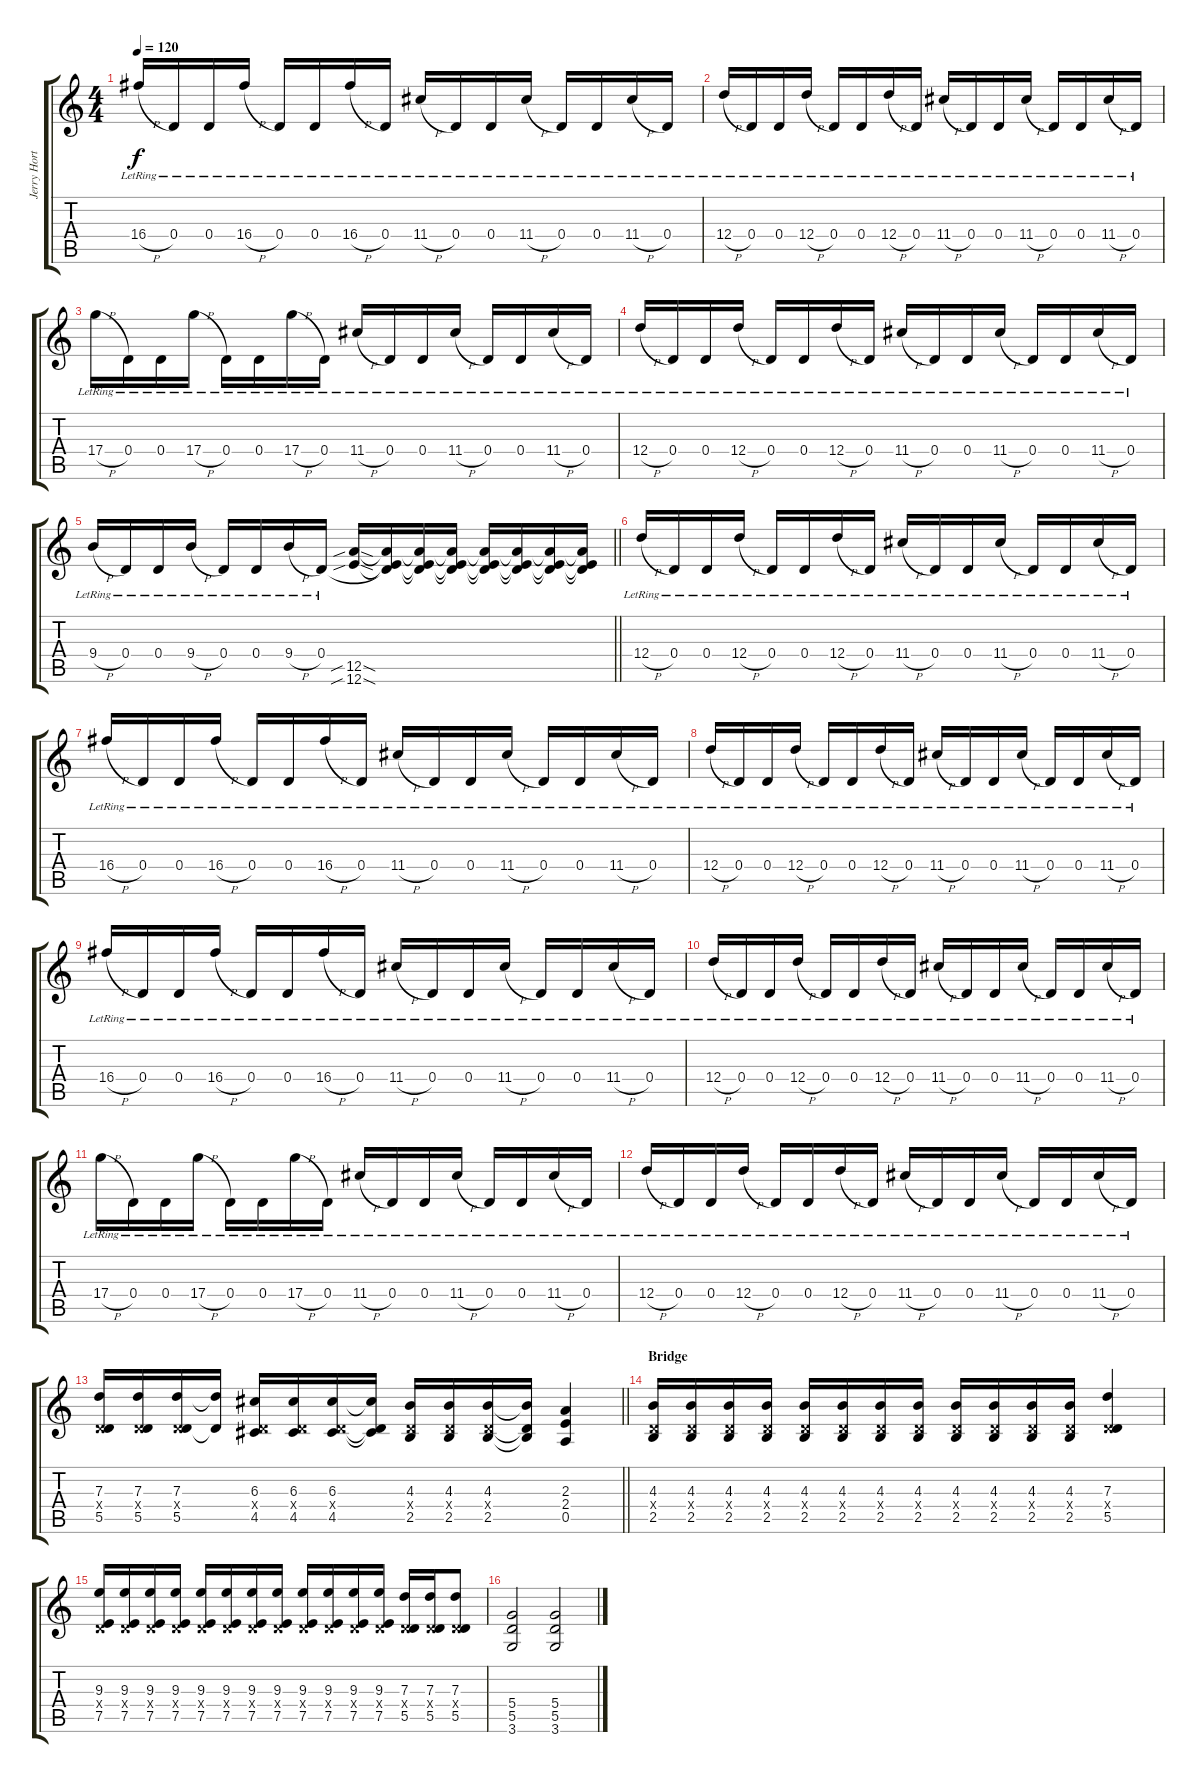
\track ("Jerry Horton" "Jerry Hort") {instrument distortionguitar}
\staff {score tabs}
\tuning (E4 B3 G3 D3 A2 E2) {hide}
\ts (4 4)
\tempo 120
\clef g2
\ks c
16.4{h lr}.16{dy f} 0.4{lr}.16 0.4{lr}.16 16.4{h lr}.16 0.4{lr}.16 0.4{lr}.16 16.4{h lr}.16 0.4{lr}.16 11.4{h lr}.16 0.4{lr}.16 0.4{lr}.16 11.4{h lr}.16 0.4{lr}.16 0.4{lr}.16 11.4{h lr}.16 0.4{lr}.16 |
12.4{h lr}.16 0.4{lr}.16 0.4{lr}.16 12.4{h lr}.16 0.4{lr}.16 0.4{lr}.16 12.4{h lr}.16 0.4{lr}.16 11.4{h lr}.16 0.4{lr}.16 0.4{lr}.16 11.4{h lr}.16 0.4{lr}.16 0.4{lr}.16 11.4{h lr}.16 0.4{lr}.16 |
17.4{h lr}.16 0.4{lr}.16 0.4{lr}.16 17.4{h lr}.16 0.4{lr}.16 0.4{lr}.16 17.4{h lr}.16 0.4{lr}.16 11.4{h lr}.16 0.4{lr}.16 0.4{lr}.16 11.4{h lr}.16 0.4{lr}.16 0.4{lr}.16 11.4{h lr}.16 0.4{lr}.16 |
12.4{h lr}.16 0.4{lr}.16 0.4{lr}.16 12.4{h lr}.16 0.4{lr}.16 0.4{lr}.16 12.4{h lr}.16 0.4{lr}.16 11.4{h lr}.16 0.4{lr}.16 0.4{lr}.16 11.4{h lr}.16 0.4{lr}.16 0.4{lr}.16 11.4{h lr}.16 0.4{lr}.16 |
\barLineRight lightlight
9.4{h lr}.16 0.4{lr}.16 0.4{lr}.16 9.4{h lr}.16 0.4{lr}.16 0.4{lr}.16 9.4{h lr}.16 0.4{lr}.16 (12.5{sib sod} 12.6{sib sod}).16 (0.4{t} 12.5{t} 12.6{t}).16 (0.4{t} 12.5{t} 12.6{t}).16 (0.4{t} 12.5{t} 12.6{t}).16 (0.4{t} 12.5{t} 12.6{t}).16 (0.4{t} 12.5{t} 12.6{t}).16 (0.4{t} 12.5{t} 12.6{t}).16 (0.4{t} 12.5{t} 12.6{t}).16 |
12.4{h lr}.16 0.4{lr}.16 0.4{lr}.16 12.4{h lr}.16 0.4{lr}.16 0.4{lr}.16 12.4{h lr}.16 0.4{lr}.16 11.4{h lr}.16 0.4{lr}.16 0.4{lr}.16 11.4{h lr}.16 0.4{lr}.16 0.4{lr}.16 11.4{h lr}.16 0.4{lr}.16 |
16.4{h lr}.16 0.4{lr}.16 0.4{lr}.16 16.4{h lr}.16 0.4{lr}.16 0.4{lr}.16 16.4{h lr}.16 0.4{lr}.16 11.4{h lr}.16 0.4{lr}.16 0.4{lr}.16 11.4{h lr}.16 0.4{lr}.16 0.4{lr}.16 11.4{h lr}.16 0.4{lr}.16 |
12.4{h lr}.16 0.4{lr}.16 0.4{lr}.16 12.4{h lr}.16 0.4{lr}.16 0.4{lr}.16 12.4{h lr}.16 0.4{lr}.16 11.4{h lr}.16 0.4{lr}.16 0.4{lr}.16 11.4{h lr}.16 0.4{lr}.16 0.4{lr}.16 11.4{h lr}.16 0.4{lr}.16 |
16.4{h lr}.16 0.4{lr}.16 0.4{lr}.16 16.4{h lr}.16 0.4{lr}.16 0.4{lr}.16 16.4{h lr}.16 0.4{lr}.16 11.4{h lr}.16 0.4{lr}.16 0.4{lr}.16 11.4{h lr}.16 0.4{lr}.16 0.4{lr}.16 11.4{h lr}.16 0.4{lr}.16 |
12.4{h lr}.16 0.4{lr}.16 0.4{lr}.16 12.4{h lr}.16 0.4{lr}.16 0.4{lr}.16 12.4{h lr}.16 0.4{lr}.16 11.4{h lr}.16 0.4{lr}.16 0.4{lr}.16 11.4{h lr}.16 0.4{lr}.16 0.4{lr}.16 11.4{h lr}.16 0.4{lr}.16 |
17.4{h lr}.16 0.4{lr}.16 0.4{lr}.16 17.4{h lr}.16 0.4{lr}.16 0.4{lr}.16 17.4{h lr}.16 0.4{lr}.16 11.4{h lr}.16 0.4{lr}.16 0.4{lr}.16 11.4{h lr}.16 0.4{lr}.16 0.4{lr}.16 11.4{h lr}.16 0.4{lr}.16 |
12.4{h lr}.16 0.4{lr}.16 0.4{lr}.16 12.4{h lr}.16 0.4{lr}.16 0.4{lr}.16 12.4{h lr}.16 0.4{lr}.16 11.4{h lr}.16 0.4{lr}.16 0.4{lr}.16 11.4{h lr}.16 0.4{lr}.16 0.4{lr}.16 11.4{h lr}.16 0.4{lr}.16 |
\barLineRight lightlight
(7.3 0.4{x} 5.5).16 (7.3 0.4{x} 5.5).16 (7.3 0.4{x} 5.5).16 (7.3{t} 5.5{t}).16 (6.3 0.4{x} 4.5).16 (6.3 0.4{x} 4.5).16 (6.3 0.4{x} 4.5).16 (6.3{t} 0.4{t} 4.5{t}).16 (4.3 0.4{x} 2.5).16 (4.3 0.4{x} 2.5).16 (4.3 0.4{x} 2.5).16 (4.3{t} 0.4{t} 2.5{t}).16 (2.3 2.4 0.5).4 |
\section ("" "Bridge")
(4.3 0.4{x} 2.5).16 (4.3 0.4{x} 2.5).16 (4.3 0.4{x} 2.5).16 (4.3 0.4{x} 2.5).16 (4.3 0.4{x} 2.5).16 (4.3 0.4{x} 2.5).16 (4.3 0.4{x} 2.5).16 (4.3 0.4{x} 2.5).16 (4.3 0.4{x} 2.5).16 (4.3 0.4{x} 2.5).16 (4.3 0.4{x} 2.5).16 (4.3 0.4{x} 2.5).16 (7.3 0.4{x} 5.5).4 |
(9.3 0.4{x} 7.5).16 (9.3 0.4{x} 7.5).16 (9.3 0.4{x} 7.5).16 (9.3 0.4{x} 7.5).16 (9.3 0.4{x} 7.5).16 (9.3 0.4{x} 7.5).16 (9.3 0.4{x} 7.5).16 (9.3 0.4{x} 7.5).16 (9.3 0.4{x} 7.5).16 (9.3 0.4{x} 7.5).16 (9.3 0.4{x} 7.5).16 (9.3 0.4{x} 7.5).16 (7.3 0.4{x} 5.5).16 (7.3 0.4{x} 5.5).16 (7.3 0.4{x} 5.5).8 |
(5.4 5.5 3.6).2 (5.4 5.5 3.6).2
